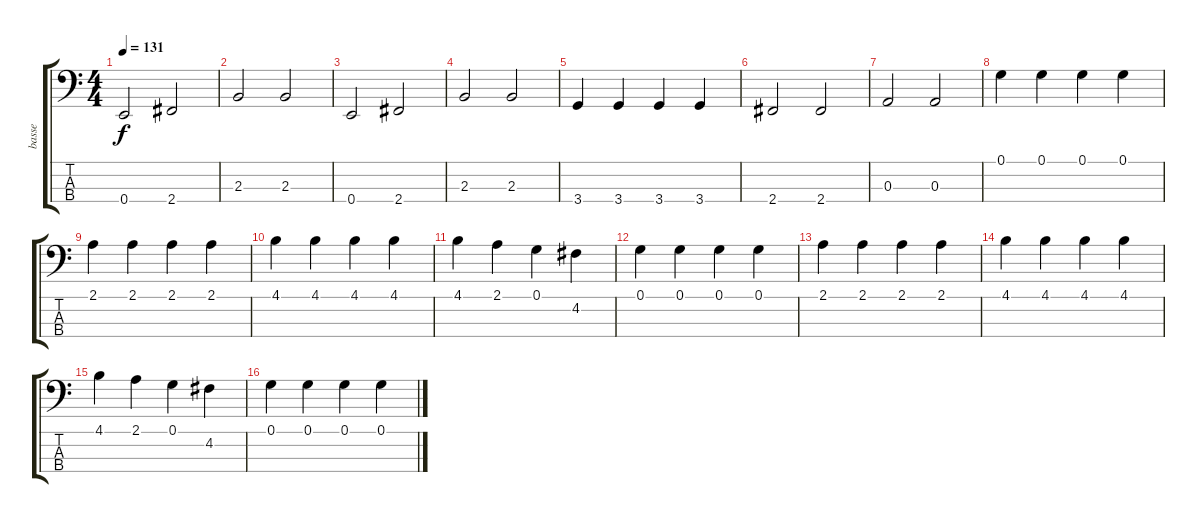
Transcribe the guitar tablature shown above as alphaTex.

\track ("basse" "basse") {instrument acousticbass}
\staff {score tabs}
\tuning (G2 D2 A1 E1) {hide}
\ts (4 4)
\tempo 131
\clef f4
\ks c
0.4.2{dy f} 2.4.2 |
2.3.2 2.3.2 |
0.4.2 2.4.2 |
2.3.2 2.3.2 |
3.4.4 3.4.4 3.4.4 3.4.4 |
2.4.2 2.4.2 |
0.3.2 0.3.2 |
0.1.4 0.1.4 0.1.4 0.1.4 |
2.1.4 2.1.4 2.1.4 2.1.4 |
4.1.4 4.1.4 4.1.4 4.1.4 |
4.1.4 2.1.4 0.1.4 4.2.4 |
0.1.4 0.1.4 0.1.4 0.1.4 |
2.1.4 2.1.4 2.1.4 2.1.4 |
4.1.4 4.1.4 4.1.4 4.1.4 |
4.1.4 2.1.4 0.1.4 4.2.4 |
0.1.4 0.1.4 0.1.4 0.1.4
